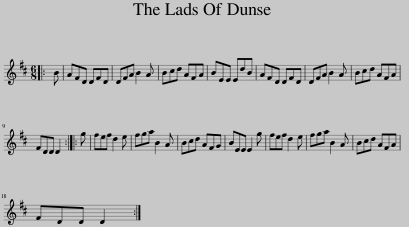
X:1
L:1/8
M:6/8
I:linebreak $
K:D
V:1 treble
V:1
|: B | AFD DFD | DFA B2 A | Bcd AFA | BEE EdB | %5
 AFD DFD | DFA B2 A | Bcd AFA |$ FDD D2 :: g | %10
 fef d2 e | fga B2 A | Bcd AFG | BEE E2 g | fef d2 e | %15
 fga B2 A | Bcd AFA |$ FDD D2 :| %18
